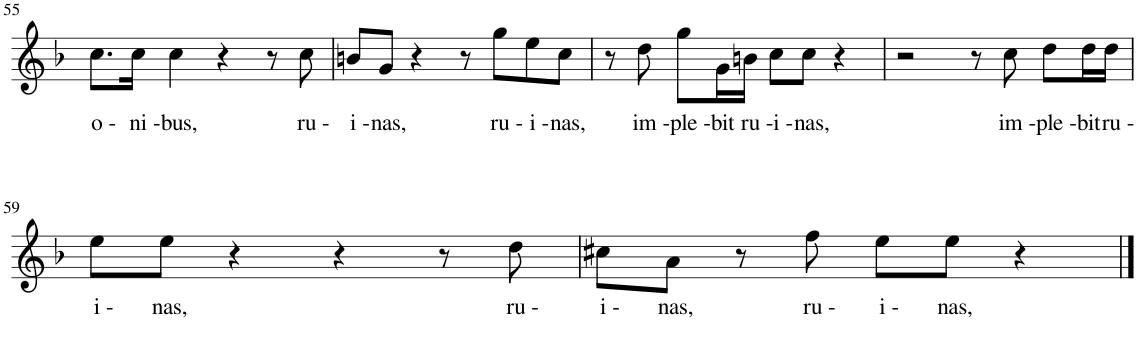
**kern	**text
*part1	*part1
*staff1	*staff1
*I"Alto, Tenor	*
*I'A.	*
!!LO:PB:g=z
*clefG2	*
*k[b-]	*
*M4/4	*
*met(c)	*
=55	=55
!	!LO:LY:b
8.cc\L	o -
!	!LO:LY:b
16cc\Jk	ni -
!	!LO:LY:b
4cc\	bus,
4r	.
8r	.
!	!LO:LY:b
8cc\	ru -
=56	=56
!	!LO:LY:b
8bn/L	i -
!	!LO:LY:b
8g/J	nas,
4r	.
8r	.
!	!LO:LY:b
8gg\L	ru -
!	!LO:LY:b
8ee\	i -
!	!LO:LY:b
8cc\J	nas,
=57	=57
8r	.
!	!LO:LY:b
8dd\	im -
!	!LO:LY:b
8gg\L	ple -
!	!LO:LY:b
16g\L	bit
!	!LO:LY:b
16bn\JJ	ru -
!	!LO:LY:b
8cc\L	i -
!	!LO:LY:b
8cc\J	nas,
4r	.
=58	=58
2r	.
8r	.
!	!LO:LY:b
8cc\	im -
!	!LO:LY:b
8dd\L	ple -
!	!LO:LY:b
16dd\L	bit
!	!LO:LY:b
16dd\JJ	ru -
!!LO:LB:g=z
=59	=59
!	!LO:LY:b
8ee\L	i -
!	!LO:LY:b
8ee\J	nas,
4r	.
4r	.
8r	.
!	!LO:LY:b
8dd\	ru -
=60	=60
!	!LO:LY:b
8cc#X\L	i -
!	!LO:LY:b
8a\J	nas,
8r	.
!	!LO:LY:b
8ff\	ru -
!	!LO:LY:b
8ee\L	i -
!	!LO:LY:b
8ee\J	nas,
4r	.
==	==
*-	*-
